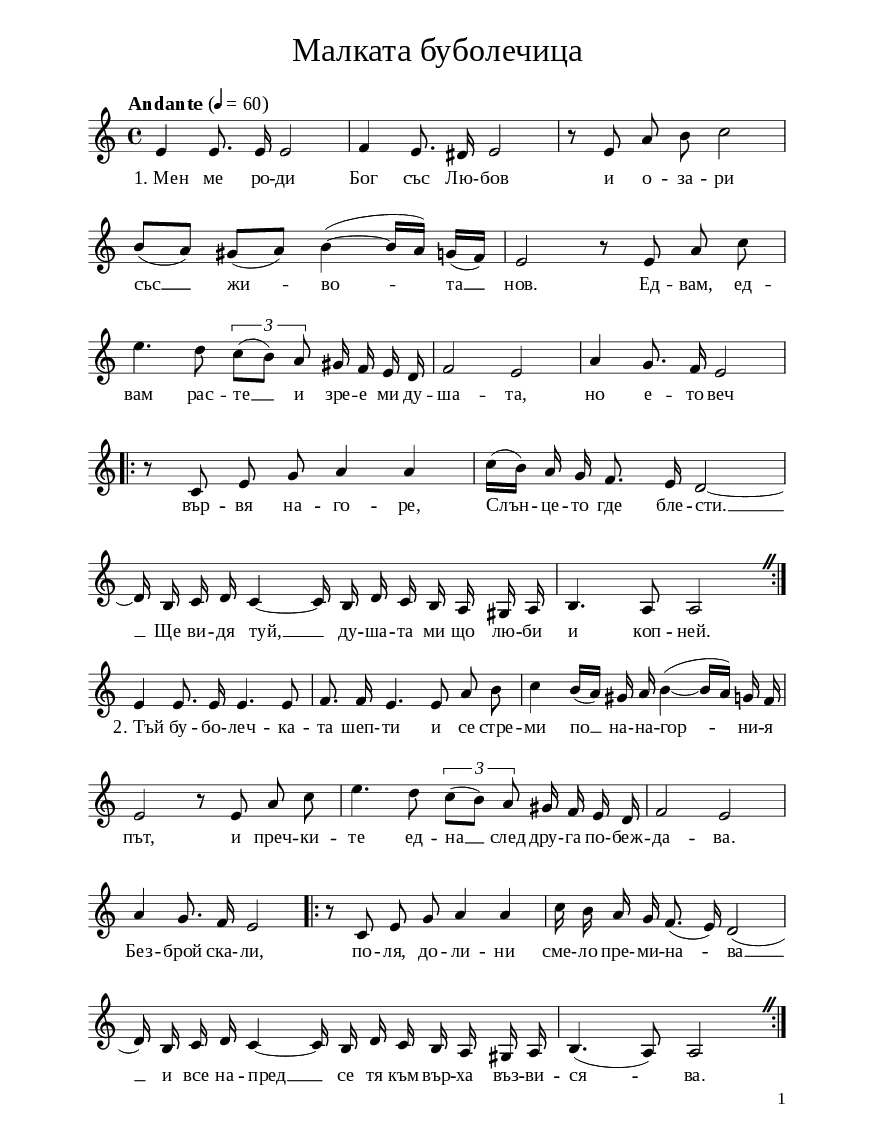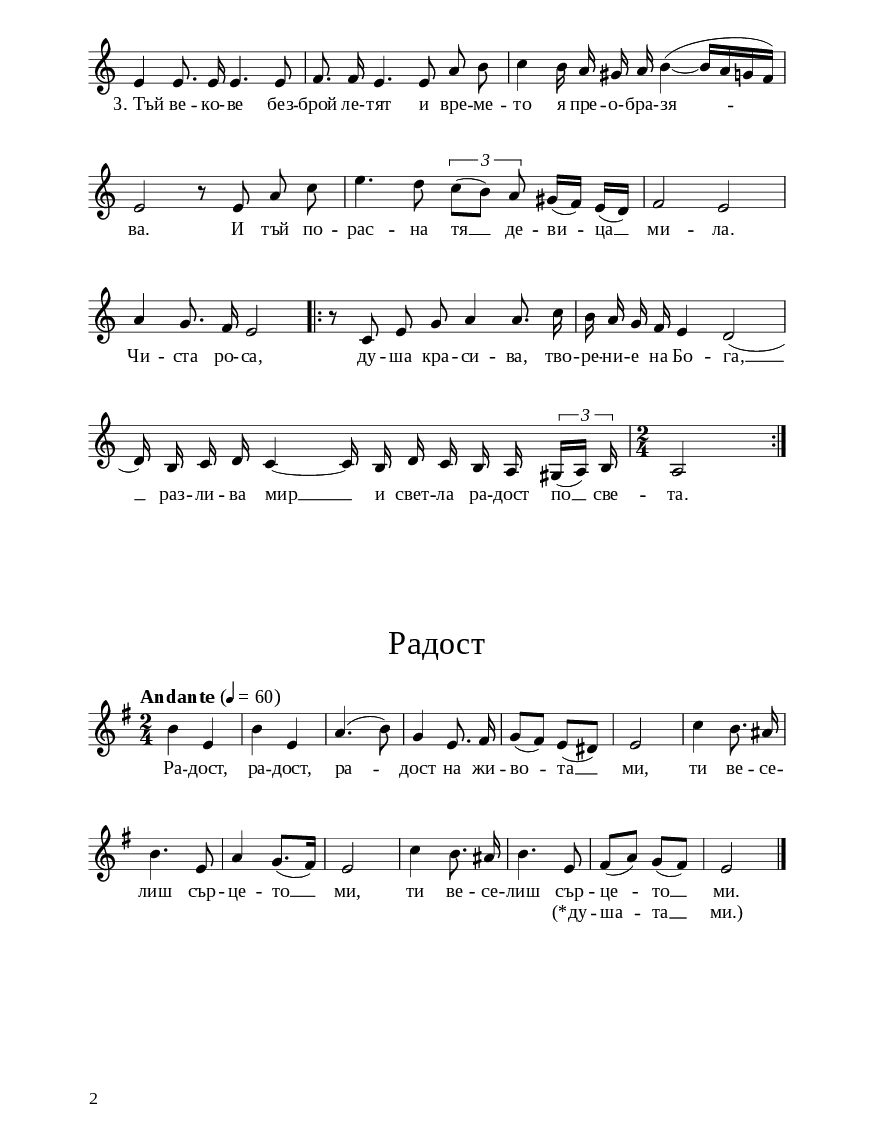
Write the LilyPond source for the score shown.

% Виж за разположението на текста.
\version "2.24.4"

% include paper part and global functions
\include "include/globals.ily"

\bookpart {
  \label #'ref173
  \tocItem \markup "Малката буболечица"
  \include "include/bookpart-paper.ily"
  \score {
    \include "include/score-layout.ily"

    \new Voice \absolute {
      \clef treble
      \key a \minor
      \time 4/4
      \tempoFunc "Andante" 4 "60"
      \autoBeamOff
      e'4  e'8.  e'16  e'2 | % 2
      f'4  e'8.  dis'16  e'2 | % 3
      r8  e'8  a'8  b'8  c''2 \break | % 4
      b'8 ( [  a'8  ])   gis'8 ( [  a'8 ])
       b'4  ( ~  b'16  [ a'16]  )  g'16 (
      [f'16 ]  )  | % 5
      e'2 r8 e'8  a'8  c''8 \break | % 6
      e''4.  d''8 \tweak direction #up \times 2/3 {
        \once \override Slur.positions = #'(1 . 1) c''8  (  [ b'8 ])  a'8
      }
      gis'16  f'16  e'16  d'16 | % 7
      f'2  e'2 | % 8
      a'4  g'8.  f'16  e'2 \break
      \repeat
      volta 2 {
        | % 9
        \autoBeamOff  r8  c'8  e'8  g'8  a'4  a'4 |
        c''16 ( [  b'16 ] )  a'16  g'16
        f'8.  e'16  d'2 ~ | % 11
        d'16  b16  c'16  d'16  c'4 ~
        c'16  b16  d'16  c'16  b16
        a16  gis16  a16 | % 12
        b4.  a8  a2 \caesura \break
      }

      e'4 e'8. e'16 e'4. e'8 | f'8. f'16  e'4. e'8 a'8 b'8 |  c''4 b'16[ ( a'16 ) ] gis'16 a'16 b'4  ( ~ b'16 [a'16] ) g'16 f'16 | \break

      e'2 r8 e'8 a'8 c''8 | e''4. d''8  \tweak direction #up \times 2/3 {
        \once \override Slur.positions = #'(1 . 1) c''8  [ ( b'8 ) ] a'8
      } gis'16 f'16 e'16 d'16 | f'2 e'2 | \break


      a'4 g'8.  f'16  e'2 |  \bar ".|:" r8 c'8 e' g' a'4 a'4 |  c''16 b' a' g' f'8. ( e'16 ) d'2 (| \break

      d'16)  b16  c'16  d'16  c'4 ~
      c'16  b16  d'16  c'16  b16
      a16  gis16  a16 | % 12
      b4. ( a8 ) a2 \caesura \break \bar ":|."


      e'4 e'8. e'16 e'4. e'8 | f'8. f'16 e'4. e'8 a'8 b'8 |  c''4 b'16  a'16 gis'16 a'16 \autoBeamOn b'4  ( ~ b'16 a'16  g'16 f'16 ) | \break

      e'2 r8 \autoBeamOff e'8 a'8 c''8 | e''4. d''8  \tweak direction #up \times 2/3 {
        \once \override Slur.positions = #'(1 . 1) c''8  ( [  b'8 ) ] a'8
      } gis'16 [( f'16 )] e'16 [(d'16) ] | f'2 e'2 | \break


      a'4 g'8.  f'16  e'2 |  \bar ".|:" r8 c'8 e' g' a'4 a'8. c''16 | 
      
       b'16 a'16 g' f' e'4 d'2 (| \break

      d'16)  b16  c'16  d'16  c'4 ~
      c'16  b16  d'16  c'16  b16 a16 \times 2/3 { gis16 [ ( a16 ) ] b16 }| \time 2/4 a2 \break \bar ":|."
    }

    \addlyrics {
      "1. Мен" ме ро -- ди Бог със "Лю-" --
      бов и о -- за -- ри със __ жи
      -- во -- та __ нов. Ед --
      вам, ед -- вам рас -- те __  и зре
      -- е ми ду -- ша -- та, но е -- то
      веч вър -- вя на -- го -- ре, Слън
      -- це -- то где бле -- сти. __
      Ще ви -- дя туй, __ ду -- ша -- та
      ми що лю -- би и коп -- ней.

      "2. Тъй" бу -- "бо-" -- леч -- ка -- та "шеп-" -- ти
      и се стре -- ми по __ "на-" -- на -- гор -- ни -- я път,
      и преч -- ки -- те ед -- на __ след "дру-" -- га
      "по-" -- беж -- да -- ва.
      Без -- брой "ска-" -- ли, по -- ля, до -- ли -- ни
      "сме-" -- ло "пре-" -- ми -- на -- ва __
      и все на -- пред __ се тя към вър -- ха
      въз -- ви -- ся -- ва.

      "3. Тъй" ве -- "ко-" -- ве без -- брой "ле-" -- тят
      и вре -- ме -- то я пре -- "о-" -- "бра-" -- зя -- ва.
      И тъй по -- рас  -- на тя __ де -- ви -- ца __ ми -- ла.
      Чи -- ста "ро-" -- са, ду -- ша кра -- си -- ва,
      тво -- ре -- ни -- е на Бо -- га, __
      раз -- ли -- ва мир __ и свет -- ла ра -- дост
      по __ све -- та.

    }

    \header {
      title = \titleFunc #'ref_desc_17 "Малката буболечица" "Malkata bubolečica"
    }

    \midi{}

  } % score

    \markup \vspace #5

  \label #'ref174_3
  \tocItem \markup "Радост"
  \include "include/bookpart-paper.ily"
  \score {
    \include "include/score-layout.ily"

    \new Voice \absolute {
      \clef treble
      \key e \minor
      \time 2/4
      \tempoFunc "Andante" 4 "60"
      \autoBeamOff
      b'4 e'4 | % 2
      b'4 e'4 | % 3
      a'4. ( b'8 ) | % 4
      g'4  e'8. fis'16 | % 5
      g'8 ( [fis'8] ) e'8 ( [dis'8] ) | % 6
      e'2 | % 7
      c''4  b'8. ais'16 \break | % 8
      b'4. e'8 | % 9
      a'4  g'8. [( fis'16 )] |
      e'2 | % 11
      c''4  b'8. ais'16 | % 12
      b'4. e'8 | % 13
      fis'8 ([ a'8 ]) g'8 ( [fis'8] ) | % 14
      e'2 \bar "|."
    }

    \addlyrics {
      Ра -- дост,
      ра -- дост, ра -- дост на жи -- во -- та __ ми, ти
      ве -- се -- лиш сър -- це -- то __ ми, ти ве -- се
      -- лиш сър -- це -- то __ ми.}
       \addlyrics {\repeat unfold 23 { \skip 2 } (*ду -- ша -- та __ ми.)}

        \header {
          title = \titleFunc #'ref_desc_19 "Радост" "Radost"
        }

        \midi{}

      } % score
  

} % bookpart

% Più mosso
%
